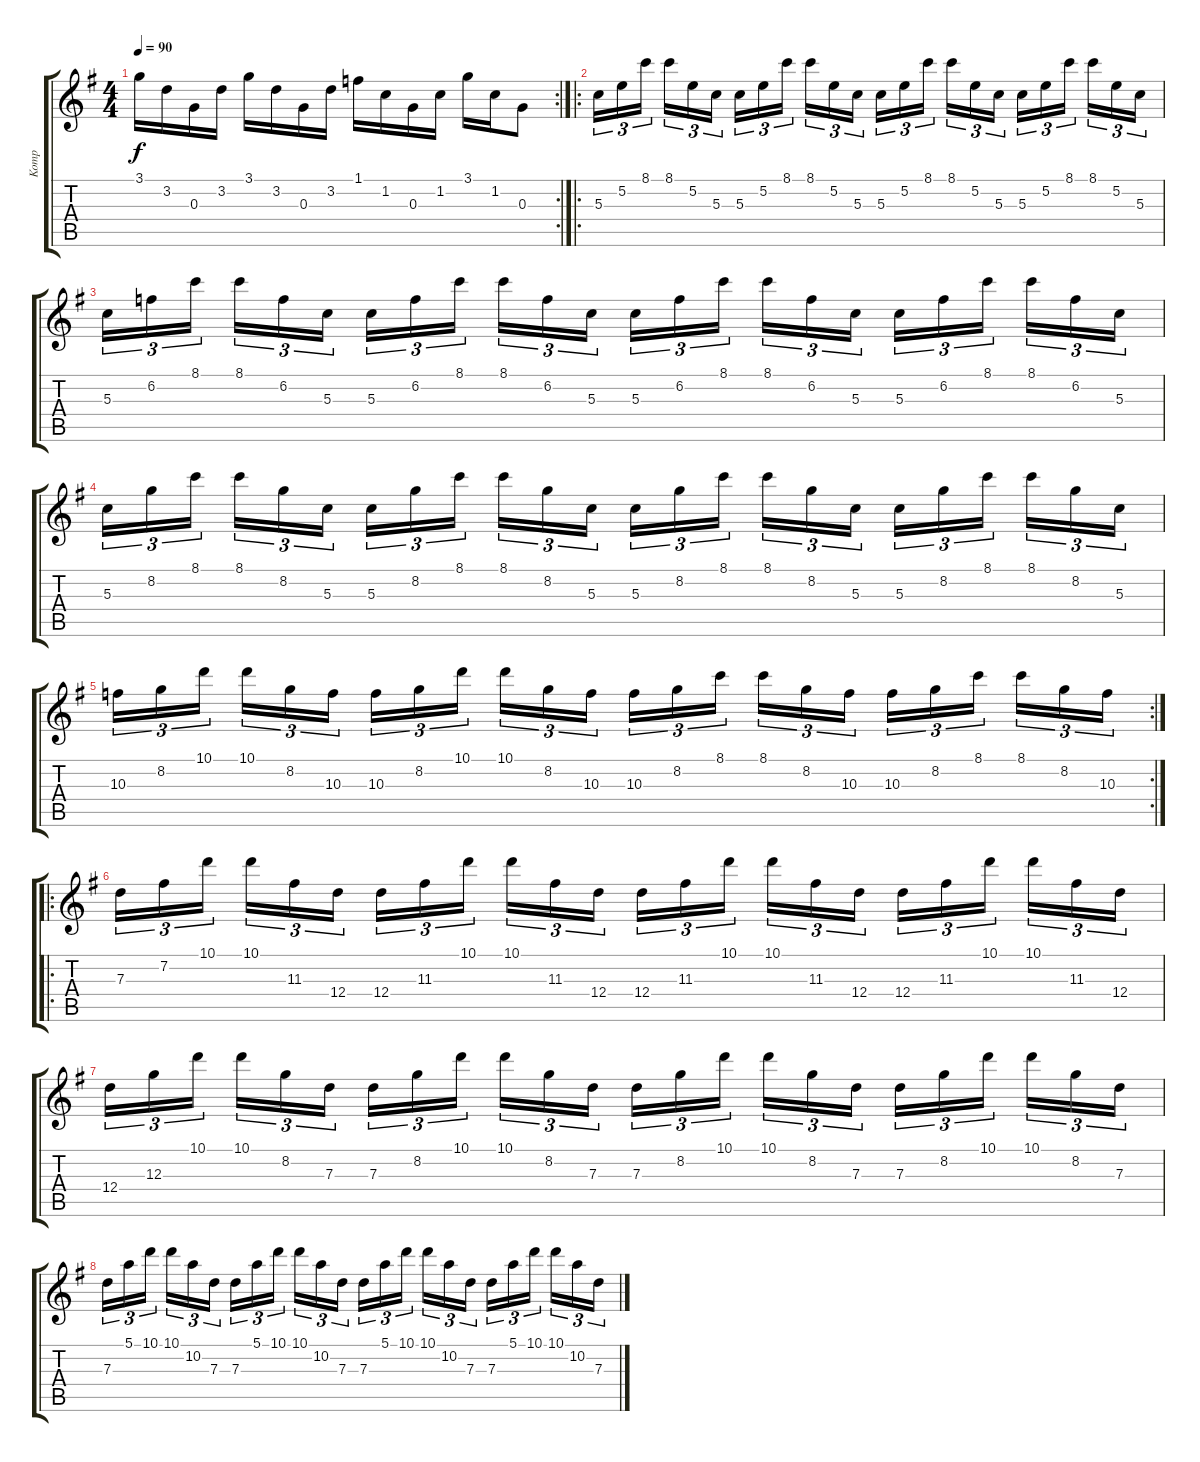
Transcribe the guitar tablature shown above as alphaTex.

\track ("Komp" "Komp") {instrument distortionguitar}
\staff {score tabs}
\tuning (E4 B3 G3 D3 A2 E2) {hide}
\rc 2
\ts (4 4)
\tempo 90
\clef g2
\ks g
3.1.16{dy f} 3.2.16 0.3.16 3.2.16 3.1.16 3.2.16 0.3.16 3.2.16 1.1.16 1.2.16 0.3.16 1.2.16 3.1.16 1.2.16 0.3.8 |
\ro
5.3.16{tu (3 2)} 5.2.16{tu (3 2)} 8.1.16{tu (3 2)} 8.1.16{tu (3 2)} 5.2.16{tu (3 2)} 5.3.16{tu (3 2)} 5.3.16{tu (3 2)} 5.2.16{tu (3 2)} 8.1.16{tu (3 2)} 8.1.16{tu (3 2)} 5.2.16{tu (3 2)} 5.3.16{tu (3 2)} 5.3.16{tu (3 2)} 5.2.16{tu (3 2)} 8.1.16{tu (3 2)} 8.1.16{tu (3 2)} 5.2.16{tu (3 2)} 5.3.16{tu (3 2)} 5.3.16{tu (3 2)} 5.2.16{tu (3 2)} 8.1.16{tu (3 2)} 8.1.16{tu (3 2)} 5.2.16{tu (3 2)} 5.3.16{tu (3 2)} |
5.3.16{tu (3 2)} 6.2.16{tu (3 2)} 8.1.16{tu (3 2)} 8.1.16{tu (3 2)} 6.2.16{tu (3 2)} 5.3.16{tu (3 2)} 5.3.16{tu (3 2)} 6.2.16{tu (3 2)} 8.1.16{tu (3 2)} 8.1.16{tu (3 2)} 6.2.16{tu (3 2)} 5.3.16{tu (3 2)} 5.3.16{tu (3 2)} 6.2.16{tu (3 2)} 8.1.16{tu (3 2)} 8.1.16{tu (3 2)} 6.2.16{tu (3 2)} 5.3.16{tu (3 2)} 5.3.16{tu (3 2)} 6.2.16{tu (3 2)} 8.1.16{tu (3 2)} 8.1.16{tu (3 2)} 6.2.16{tu (3 2)} 5.3.16{tu (3 2)} |
5.3.16{tu (3 2)} 8.2.16{tu (3 2)} 8.1.16{tu (3 2)} 8.1.16{tu (3 2)} 8.2.16{tu (3 2)} 5.3.16{tu (3 2)} 5.3.16{tu (3 2)} 8.2.16{tu (3 2)} 8.1.16{tu (3 2)} 8.1.16{tu (3 2)} 8.2.16{tu (3 2)} 5.3.16{tu (3 2)} 5.3.16{tu (3 2)} 8.2.16{tu (3 2)} 8.1.16{tu (3 2)} 8.1.16{tu (3 2)} 8.2.16{tu (3 2)} 5.3.16{tu (3 2)} 5.3.16{tu (3 2)} 8.2.16{tu (3 2)} 8.1.16{tu (3 2)} 8.1.16{tu (3 2)} 8.2.16{tu (3 2)} 5.3.16{tu (3 2)} |
\rc 2
10.3.16{tu (3 2)} 8.2.16{tu (3 2)} 10.1.16{tu (3 2)} 10.1.16{tu (3 2)} 8.2.16{tu (3 2)} 10.3.16{tu (3 2)} 10.3.16{tu (3 2)} 8.2.16{tu (3 2)} 10.1.16{tu (3 2)} 10.1.16{tu (3 2)} 8.2.16{tu (3 2)} 10.3.16{tu (3 2)} 10.3.16{tu (3 2)} 8.2.16{tu (3 2)} 8.1.16{tu (3 2)} 8.1.16{tu (3 2)} 8.2.16{tu (3 2)} 10.3.16{tu (3 2)} 10.3.16{tu (3 2)} 8.2.16{tu (3 2)} 8.1.16{tu (3 2)} 8.1.16{tu (3 2)} 8.2.16{tu (3 2)} 10.3.16{tu (3 2)} |
\ro
7.3.16{tu (3 2)} 7.2.16{tu (3 2)} 10.1.16{tu (3 2)} 10.1.16{tu (3 2)} 11.3.16{tu (3 2)} 12.4.16{tu (3 2)} 12.4.16{tu (3 2)} 11.3.16{tu (3 2)} 10.1.16{tu (3 2)} 10.1.16{tu (3 2)} 11.3.16{tu (3 2)} 12.4.16{tu (3 2)} 12.4.16{tu (3 2)} 11.3.16{tu (3 2)} 10.1.16{tu (3 2)} 10.1.16{tu (3 2)} 11.3.16{tu (3 2)} 12.4.16{tu (3 2)} 12.4.16{tu (3 2)} 11.3.16{tu (3 2)} 10.1.16{tu (3 2)} 10.1.16{tu (3 2)} 11.3.16{tu (3 2)} 12.4.16{tu (3 2)} |
12.4.16{tu (3 2)} 12.3.16{tu (3 2)} 10.1.16{tu (3 2)} 10.1.16{tu (3 2)} 8.2.16{tu (3 2)} 7.3.16{tu (3 2)} 7.3.16{tu (3 2)} 8.2.16{tu (3 2)} 10.1.16{tu (3 2)} 10.1.16{tu (3 2)} 8.2.16{tu (3 2)} 7.3.16{tu (3 2)} 7.3.16{tu (3 2)} 8.2.16{tu (3 2)} 10.1.16{tu (3 2)} 10.1.16{tu (3 2)} 8.2.16{tu (3 2)} 7.3.16{tu (3 2)} 7.3.16{tu (3 2)} 8.2.16{tu (3 2)} 10.1.16{tu (3 2)} 10.1.16{tu (3 2)} 8.2.16{tu (3 2)} 7.3.16{tu (3 2)} |
7.3.16{tu (3 2)} 5.1.16{tu (3 2)} 10.1.16{tu (3 2)} 10.1.16{tu (3 2)} 10.2.16{tu (3 2)} 7.3.16{tu (3 2)} 7.3.16{tu (3 2)} 5.1.16{tu (3 2)} 10.1.16{tu (3 2)} 10.1.16{tu (3 2)} 10.2.16{tu (3 2)} 7.3.16{tu (3 2)} 7.3.16{tu (3 2)} 5.1.16{tu (3 2)} 10.1.16{tu (3 2)} 10.1.16{tu (3 2)} 10.2.16{tu (3 2)} 7.3.16{tu (3 2)} 7.3.16{tu (3 2)} 5.1.16{tu (3 2)} 10.1.16{tu (3 2)} 10.1.16{tu (3 2)} 10.2.16{tu (3 2)} 7.3.16{tu (3 2)}
